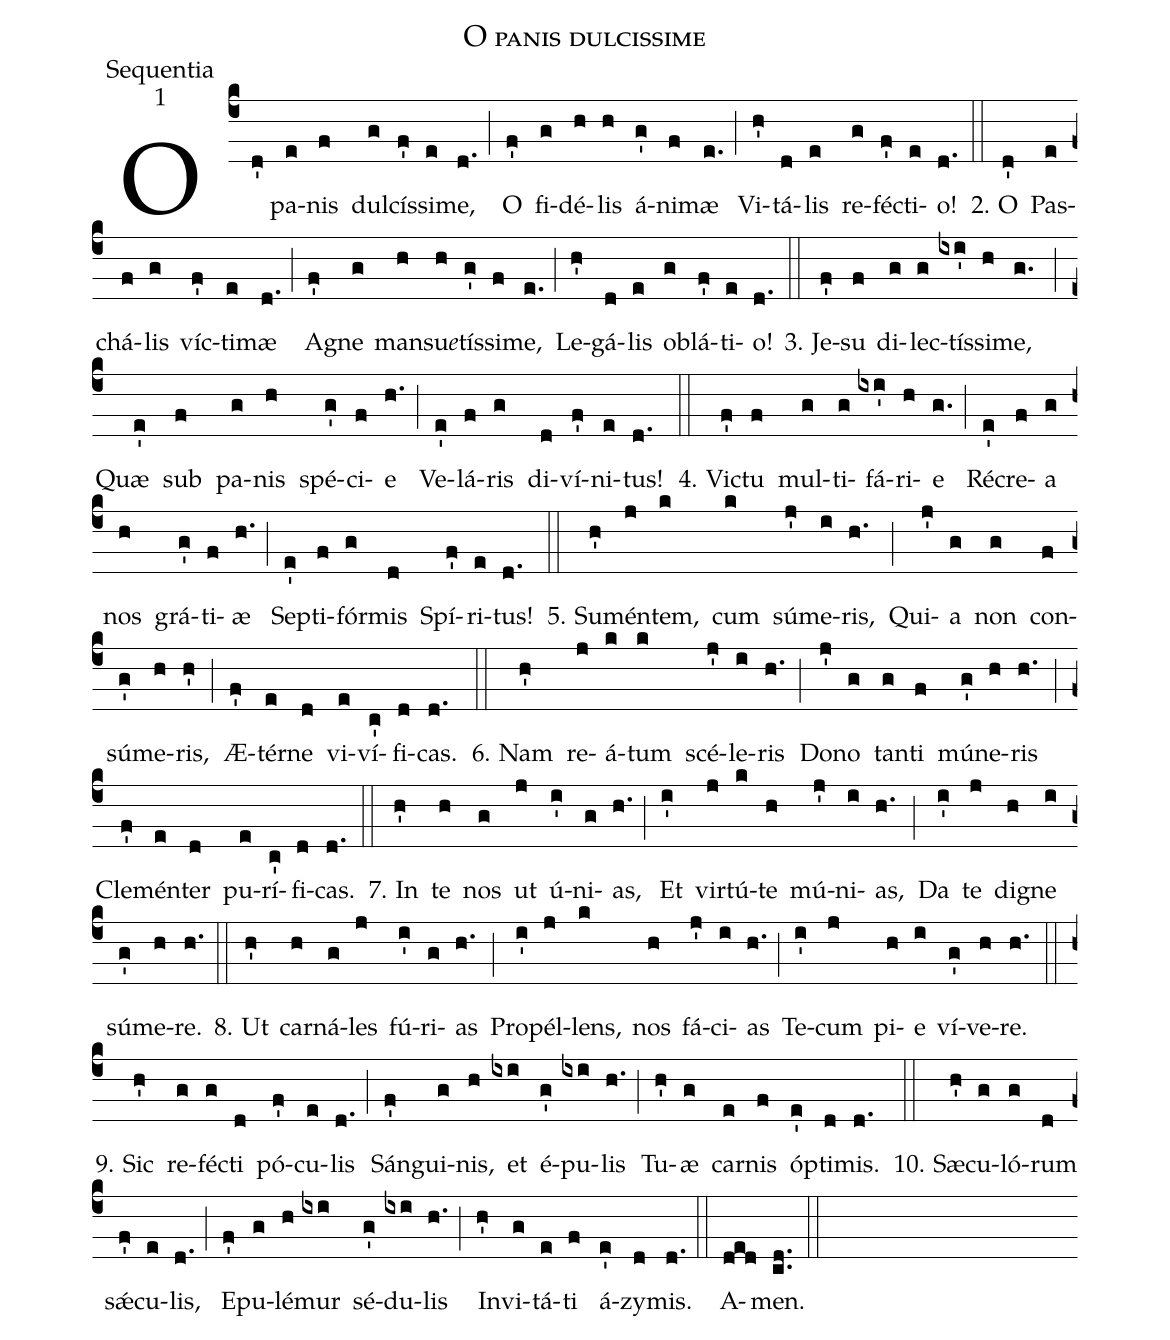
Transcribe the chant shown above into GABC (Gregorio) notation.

name: O panis dulcissime;
office-part: Sequentia;
mode: 1;
%%
(c4) O(d') pa(e)nis(f) dul(g)cís(f')si(e)me,(d.) (;) O(f') fi(g)dé(h)lis(h) á(g')ni(f)mæ(e.) (;) Vi(h')tá(d)lis(e) re(g)féc(f')ti(e)o!(d.) (::)
2. O(d') Pas(e)chá(f)lis(g) víc(f')ti(e)mæ(d.) (;) A(f')gne(g) man(h)s{u}<i>e</i>(h)tís(g')si(f)me,(e.) (;) Le(h')gá(d)lis(e) ob(g)lá(f')ti(e)o!(d.) (::)
3. Je(f')su(f) di(g)lec(g)tís(ixi')si(h)me,(g.) (;) Quæ(e') sub(f) pa(g)nis(h) spé(g')ci(f)e(h.) (;) Ve(e')lá(f)ris(g) di(d)ví(f')ni(e)tus!(d.) (::)
4. Vic(f')tu(f) mul(g)ti(g)fá(ixi')ri(h)e(g.) (;) Ré(e')cre(f)a(g) nos(h) grá(g')ti(f)æ(h.) (;) Sep(e')ti(f)fór(g)mis(d) Spí(f')ri(e)tus!(d.) (::)
5. Su(h')mén(j)tem,(k) cum(k) sú(j')me(i)ris,(h.) (;) Qui(j')a(g) non(g) con(f)sú(g')me(h)ris,(h') (;) Æ(f')tér(e)ne(d) vi(e)ví(c')fi(d)cas.(d.) (::)
6. Nam(h') re(j)á(k)tum(k) scé(j')le(i)ris(h.) (;) Do(j')no(g) tan(g)ti(f) mú(g')ne(h)ris(h.) (;) Cle(f')mén(e)ter(d) pu(e)rí(c')fi(d)cas.(d.) (::)
7. In(h') te(h) nos(g) ut(j) ú(i')ni(g)as,(h.) (;) Et(i') vir(j)tú(k)te(h) mú(j')ni(i)as,(h.) (;) Da(i') te(j) di(h)gne(i) sú(g')me(h)re.(h.) (::)
8. Ut(h') car(h)ná(g)les(j) fú(i')ri(g)as(h.) (;) Pro(i')pél(j)lens,(k) nos(h) fá(j')ci(i)as(h.) (;) Te(i')cum(j) pi(h)e(i) ví(g')ve(h)re.(h.) (::)
9. Sic(h') re(g)féc(g)ti(d) pó(f')cu(e)lis(d.) (;) Sán(f')gui(g)nis,(h) et(ixi) é(g')pu(ixi)lis(h.) (;) Tu(h')æ(g) car(e)nis(f) óp(e')ti(d)mis.(d.) (::)
10. Sæ(h')cu(g)ló(g)rum(d) sǽ(f')cu(e)lis,(d.) (;) E(f')pu(g)lé(h)mur(ixi) sé(g')du(ixi)lis(h.) (;) In(h')vi(g)tá(e)ti(f) á(e')zy(d)mis.(d.) (::)
A(ded)men.(cd..) (::)
